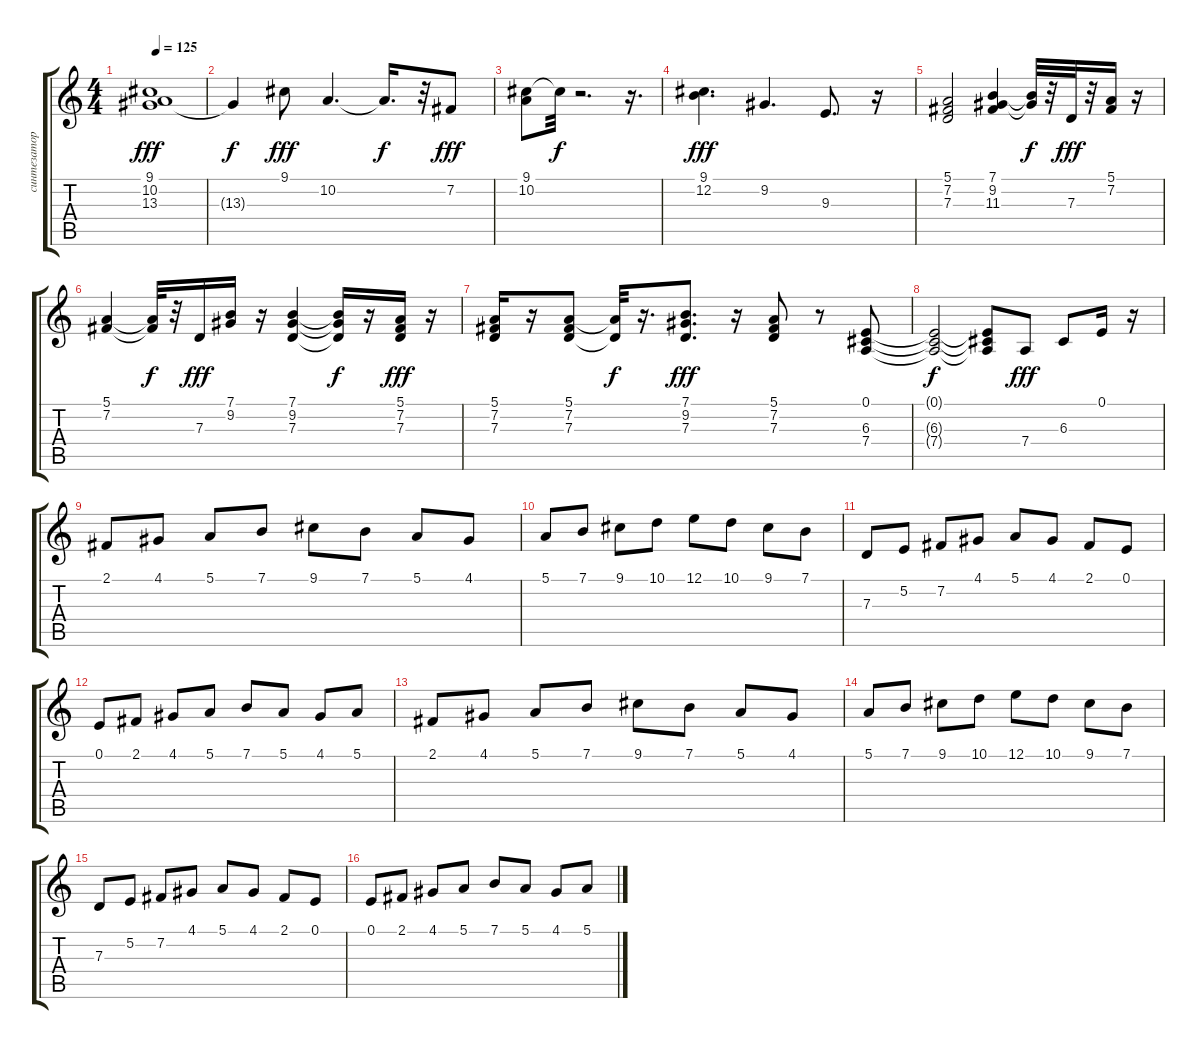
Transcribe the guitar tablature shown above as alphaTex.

\track ("синтезатор" "синтезатор") {instrument celesta}
\staff {score tabs}
\tuning (E4 B3 G3 D3 A2 E2) {hide}
\ts (4 4)
\tempo 125
\clef g2
\ks c
(9.1 10.2 13.3).1{dy fff} |
13.3{t}.4{dy f} 9.1.8{dy fff} 10.2.4{d} 10.2{t}.16{d dy f} r.32 7.2.8{dy fff} |
(9.1 10.2).8 9.1{t}.32{dy f} r.2{d} r.16{d} |
(9.1 12.2).4{d dy fff} 9.2.4{d} 9.3.8{d} r.16 |
(5.1 7.2 7.3).2 (7.1 9.2 11.3).4 (7.1{t} 9.2{t}).32{dy f} r.32 7.3.32{dy fff} r.32 (5.1 7.2).16 r.16 |
(5.1 7.2).4 (5.1{t} 7.2{t}).32{dy f} r.32 7.3.16{dy fff} (7.1 9.2).16 r.16 (7.1 9.2 7.3).4 (7.1{t} 9.2{t} 7.3{t}).16{dy f} r.16 (5.1 7.2 7.3).16{dy fff} r.16 |
(5.1 7.2 7.3).16 r.16 (5.1 7.2 7.3).8 (5.1{t} 7.3{t}).32{dy f} r.16{d} (7.1 9.2 7.3).8{d dy fff} r.16 (5.1 7.2 7.3).8 r.8 (0.1 6.3 7.4).8 |
(0.1{t} 6.3{t} 7.4{t}).2{dy f} (0.1{t} 6.3{t} 7.4{t}).8 7.4.8{dy fff} 6.3.8 0.1.16 r.16 |
2.1.8 4.1.8 5.1.8 7.1.8 9.1.8 7.1.8 5.1.8 4.1.8 |
5.1.8 7.1.8 9.1.8 10.1.8 12.1.8 10.1.8 9.1.8 7.1.8 |
7.3.8 5.2.8 7.2.8 4.1.8 5.1.8 4.1.8 2.1.8 0.1.8 |
0.1.8 2.1.8 4.1.8 5.1.8 7.1.8 5.1.8 4.1.8 5.1.8 |
2.1.8 4.1.8 5.1.8 7.1.8 9.1.8 7.1.8 5.1.8 4.1.8 |
5.1.8 7.1.8 9.1.8 10.1.8 12.1.8 10.1.8 9.1.8 7.1.8 |
7.3.8 5.2.8 7.2.8 4.1.8 5.1.8 4.1.8 2.1.8 0.1.8 |
0.1.8 2.1.8 4.1.8 5.1.8 7.1.8 5.1.8 4.1.8 5.1.8
